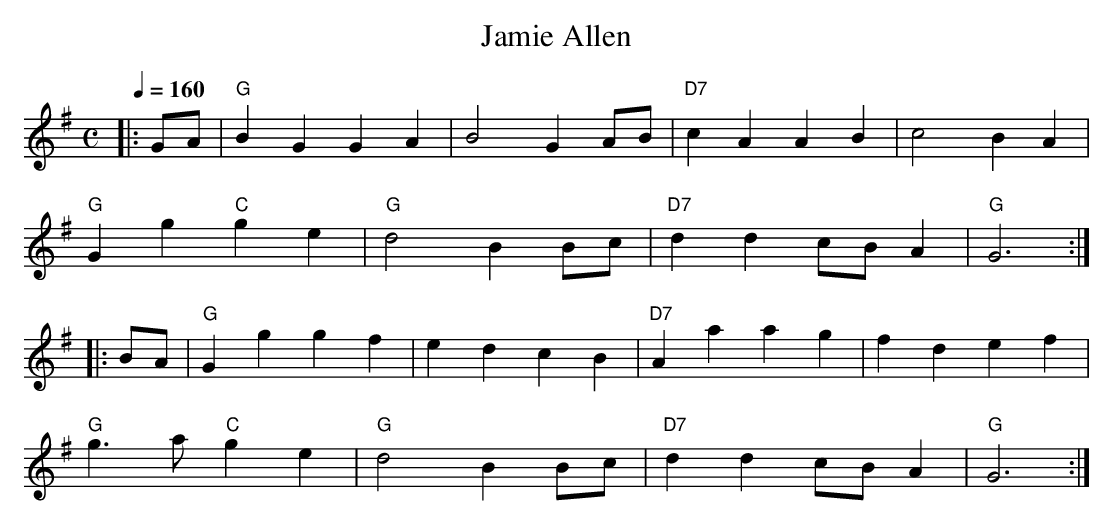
X:1
T: Jamie Allen
M: C
L: 1/4
Q: 160
K: Gmaj
|: G/A/ | "G" B G G A | B2 G A/B/ | "D7" c A A B | c2 B A |
"G" G g "C" g e | "G" d2 B B/c/ | "D7" d d c/B/ A | "G" G3 :|
|: B/A/ | "G" G g g f | e d c B | "D7" A a a g | f d e f |
"G" g>a "C" g e | "G" d2 B B/c/ | "D7" d d c/B/ A | "G" G3 :|
